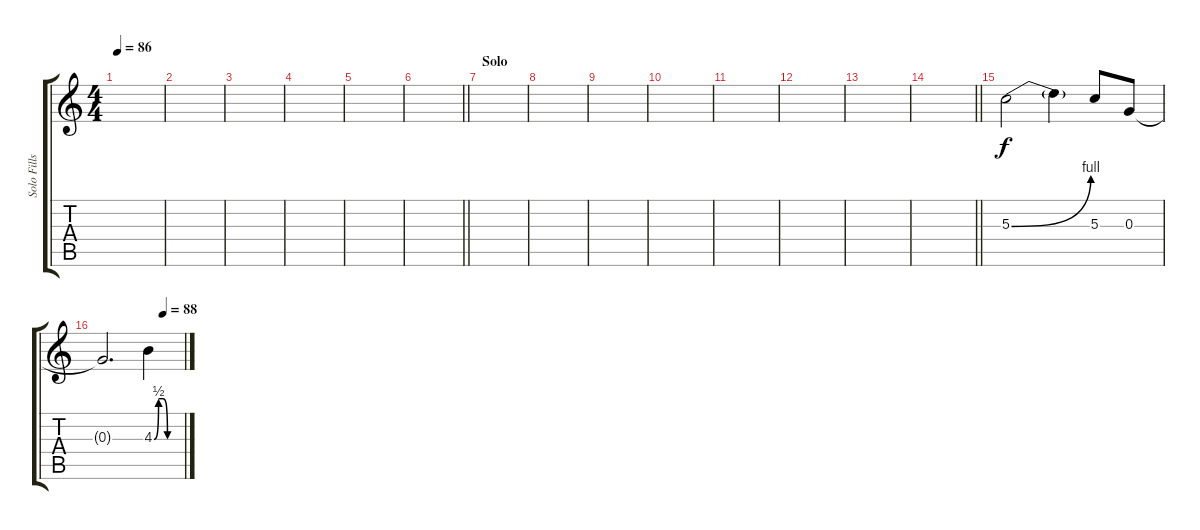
\track ("Solo Fills" "Solo Fills") {instrument overdrivenguitar}
\staff {score tabs}
\tuning (E4 B3 G3 D3 A2 E2) {hide}
\ts (4 4)
\tempo 86
\clef g2
\ks c
|
|
|
|
|
\barLineRight lightlight
|
\section ("" "Solo")
|
|
|
|
|
|
|
\barLineRight lightlight
|
5.3{be (bend 0 0 60 4)}.2{volume 13 balance 11} 5.3{t}.4 5.3.8 0.3.8 |
\tempo (88 0.75)
0.3{t}.2{d} 4.3{be (custom 0 0 10 2 20 2 30 0 60 0)}.4
